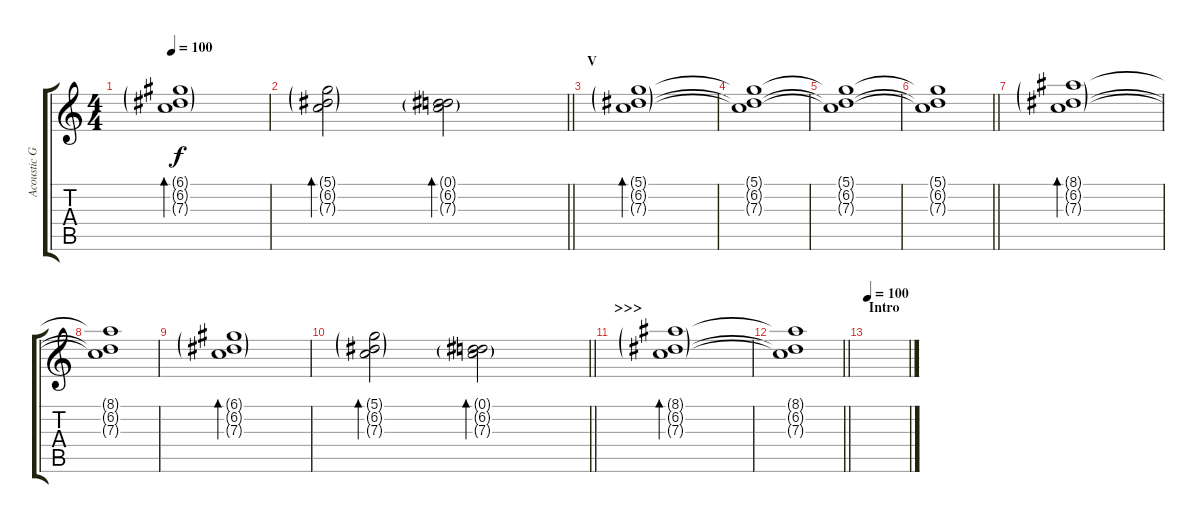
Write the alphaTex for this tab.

\track ("Acoustic Guitar" "Acoustic G") {instrument acousticguitarsteel}
\staff {score tabs}
\tuning (D4 A3 F3 C3 G2 C2) {hide}
\ts (4 4)
\tempo 100
\clef g2
\ks c
(6.1{g} 6.2{g} 7.3{g}).1{bd 480 dy f} |
\barLineRight lightlight
(5.1{g} 6.2{g} 7.3{g}).2{bd 480} (0.1{g} 6.2{g} 7.3{g}).2{bd 480} |
\section ("" "V")
(5.1{g} 6.2{g} 7.3{g}).1{bd 480} |
(5.1{t} 6.2{t} 7.3{t}).1 |
(5.1{t} 6.2{t} 7.3{t}).1 |
\barLineRight lightlight
(5.1{t} 6.2{t} 7.3{t}).1 |
(8.1{g} 6.2{g} 7.3{g}).1{bd 480} |
(8.1{t} 6.2{t} 7.3{t}).1 |
(6.1{g} 6.2{g} 7.3{g}).1{bd 480} |
\barLineRight lightlight
(5.1{g} 6.2{g} 7.3{g}).2{bd 480} (0.1{g} 6.2{g} 7.3{g}).2{bd 480} |
\section ("" ">>>")
(8.1{g} 6.2{g} 7.3{g}).1{bd 480} |
\barLineRight lightlight
(8.1{t} 6.2{t} 7.3{t}).1 |
\section ("" "Intro")
\tempo 100
